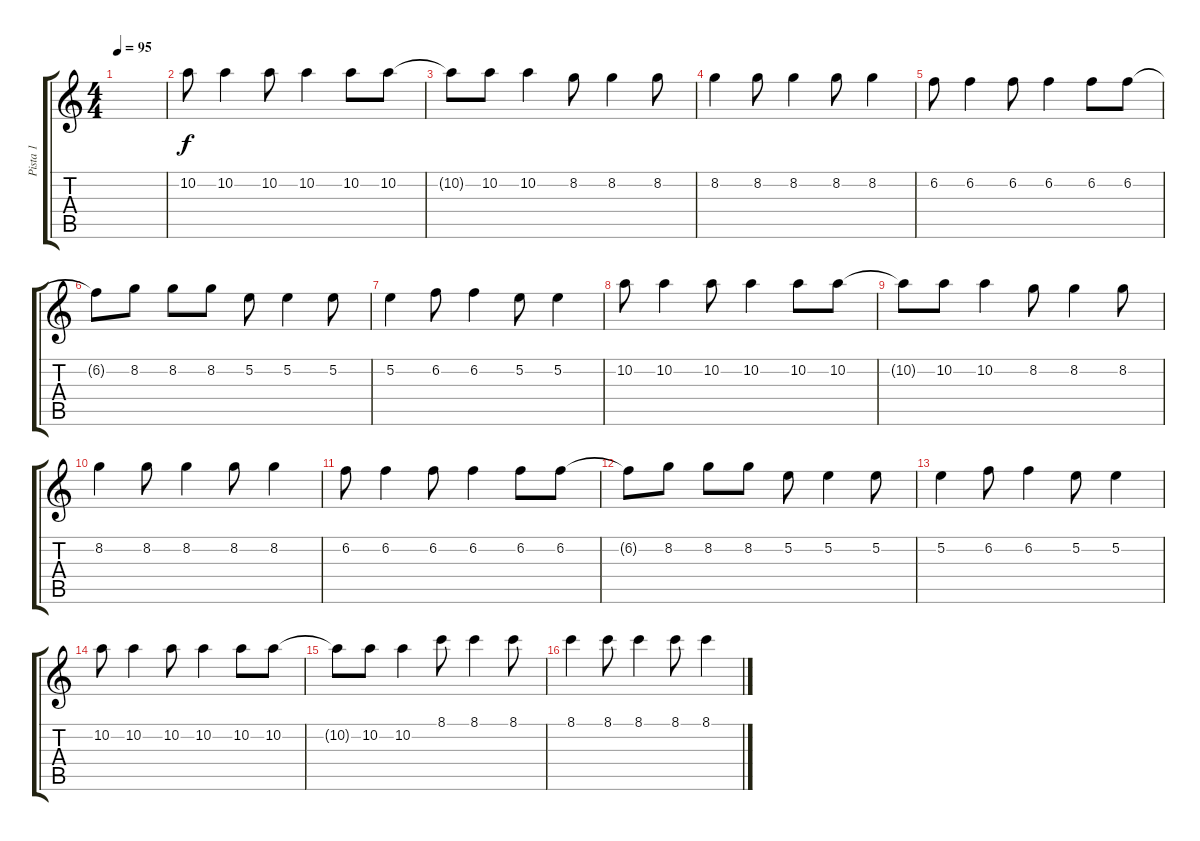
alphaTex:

\track ("Pista 1" "Pista 1") {instrument electricguitarjazz}
\staff {score tabs}
\tuning (E4 B3 G3 D3 A2 E2) {hide}
\ts (4 4)
\tempo 95
\clef g2
\ks c
|
10.2.8{volume 8 instrument electricguitarjazz} 10.2.4 10.2.8 10.2.4 10.2.8 10.2.8 |
10.2{t}.8 10.2.8 10.2.4 8.2.8 8.2.4 8.2.8 |
8.2.4 8.2.8 8.2.4 8.2.8 8.2.4 |
6.2.8 6.2.4 6.2.8 6.2.4 6.2.8 6.2.8 |
6.2{t}.8 8.2.8 8.2.8 8.2.8 5.2.8 5.2.4 5.2.8 |
5.2.4 6.2.8 6.2.4 5.2.8 5.2.4 |
10.2.8{volume 8 instrument electricguitarjazz} 10.2.4 10.2.8 10.2.4 10.2.8 10.2.8 |
10.2{t}.8 10.2.8 10.2.4 8.2.8 8.2.4 8.2.8 |
8.2.4 8.2.8 8.2.4 8.2.8 8.2.4 |
6.2.8 6.2.4 6.2.8 6.2.4 6.2.8 6.2.8 |
6.2{t}.8 8.2.8 8.2.8 8.2.8 5.2.8 5.2.4 5.2.8 |
5.2.4 6.2.8 6.2.4 5.2.8 5.2.4 |
10.2.8{volume 8 instrument electricguitarjazz} 10.2.4 10.2.8 10.2.4 10.2.8 10.2.8 |
10.2{t}.8 10.2.8 10.2.4 8.1.8 8.1.4 8.1.8 |
8.1.4 8.1.8 8.1.4 8.1.8 8.1.4
